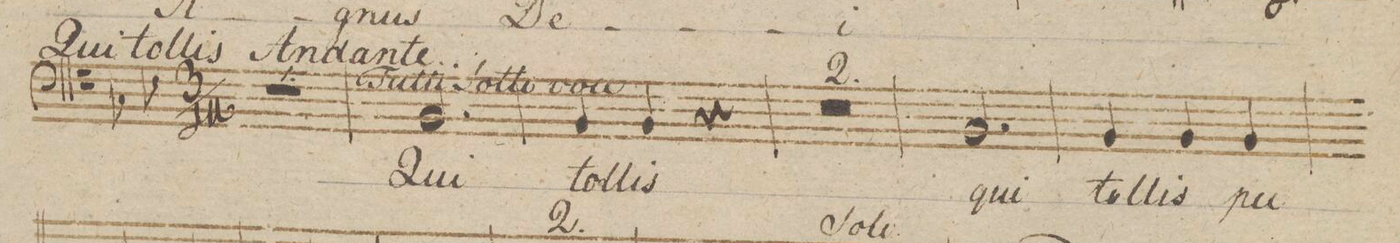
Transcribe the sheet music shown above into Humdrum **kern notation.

**kern	**text	**dynam
*I"Basso.	*	*
*clefF4	*	*
*k[b-e-]	*	*
*met(c)	*	*
*M3/4	*	*
2.r	.	.
=74	=74	=74
2.BB-/	Qui	.
=75	=75	=75
4BB-/	tol-	.
4BB-/	-lis	.
4r	.	.
=76	=76	=76
1.r	.	.
=77	=77	=77
=78	=78	=78
2.BB-/	qui	.
=79	=79	=79
4BB-/	tol-	.
4BB-/	-lis	.
4BB-/	pec-	.
=80	=80	=80
*-	*-	*-
